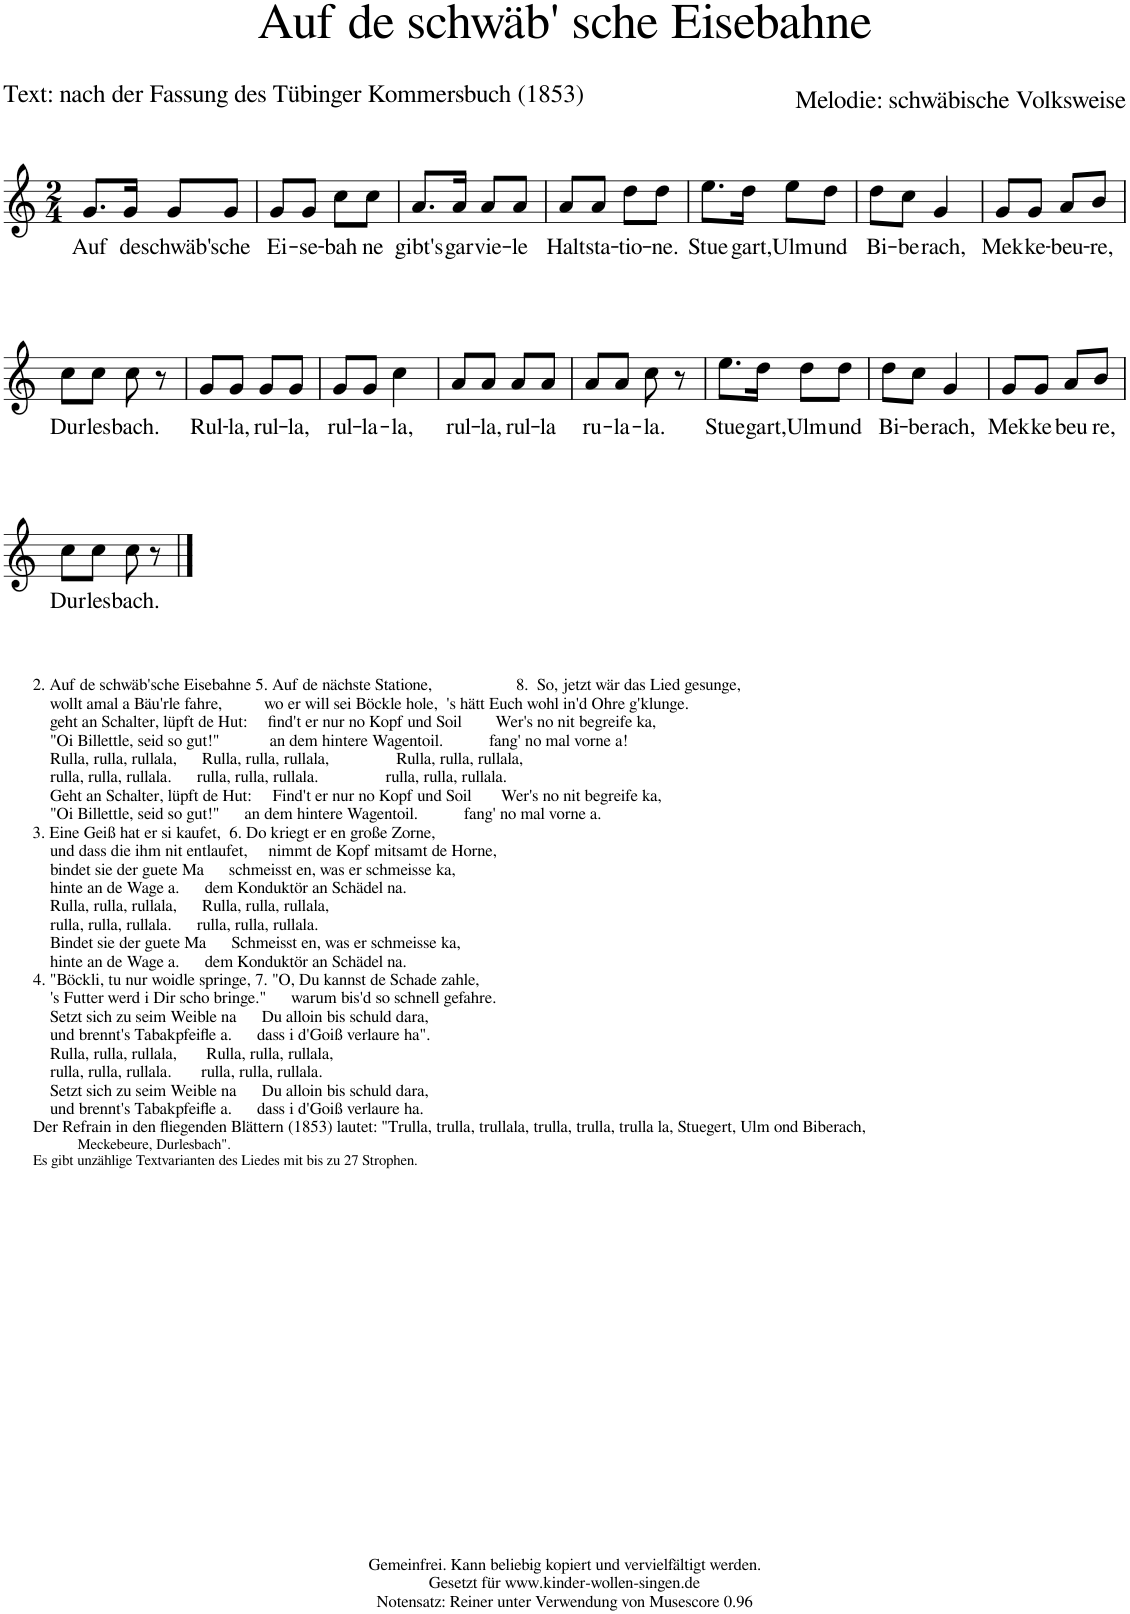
**kern	**text
*part1	*part1
*staff1	*staff1
*I"Guitar	*
*clefG2	*
*k[]	*
*M2/4	*
=1	=1
!	!LO:LY:b
8.g/L	Auf
!	!LO:LY:b
16g/Jk	de
!	!LO:LY:b
8g/L	schwäb'
!	!LO:LY:b
8g/J	sche
=2	=2
!	!LO:LY:b
8g/L	-Ei-
!	!LO:LY:b
8g/J	se-
!	!LO:LY:b
8cc\L	bah-
!	!LO:LY:b
8cc\J	ne
=3	=3
!	!LO:LY:b
8.a/L	gibt's
!	!LO:LY:b
16a/Jk	gar
!	!LO:LY:b
8a/L	vie-
!	!LO:LY:b
8a/J	le
=4	=4
!	!LO:LY:b
8a/L	Halt-
!	!LO:LY:b
8a/J	sta-
!	!LO:LY:b
8dd\L	tio-
!	!LO:LY:b
8dd\J	ne.
=5	=5
!	!LO:LY:b
8.ee\L	Stue-
!	!LO:LY:b
16dd\Jk	gart,
!	!LO:LY:b
8ee\L	Ulm
!	!LO:LY:b
8dd\J	und
=6	=6
!	!LO:LY:b
8dd\L	Bi-
!	!LO:LY:b
8cc\J	be-
!	!LO:LY:b
4g/	rach,
=7	=7
!	!LO:LY:b
8g/L	Mek-
!	!LO:LY:b
8g/J	ke-
!	!LO:LY:b
8a/L	beu-
!	!LO:LY:b
8b/J	re,
!!LO:LB:g=z
=8	=8
!	!LO:LY:b
8cc\L	Dur-
!	!LO:LY:b
8cc\J	les-
!	!LO:LY:b
8cc\	bach.
8r	.
=9	=9
!	!LO:LY:b
8g/L	Rul-
!	!LO:LY:b
8g/J	la,
!	!LO:LY:b
8g/L	rul-
!	!LO:LY:b
8g/J	la,
=10	=10
!	!LO:LY:b
8g/L	rul-
!	!LO:LY:b
8g/J	la-
!	!LO:LY:b
4cc\	la,
=11	=11
!	!LO:LY:b
8a/L	rul-
!	!LO:LY:b
8a/J	-la,
!	!LO:LY:b
8a/L	rul-
!	!LO:LY:b
8a/J	la
=12	=12
!	!LO:LY:b
8a/L	ru-
!	!LO:LY:b
8a/J	la-
!	!LO:LY:b
8cc\	la.
8r	.
=13	=13
!	!LO:LY:b
8.ee\L	Stue-
!	!LO:LY:b
16dd\Jk	gart,
!	!LO:LY:b
8dd\L	Ulm
!	!LO:LY:b
8dd\J	und
=14	=14
!	!LO:LY:b
8dd\L	Bi-
!	!LO:LY:b
8cc\J	be-
!	!LO:LY:b
4g/	rach,
=15	=15
!	!LO:LY:b
8g/L	Mek-
!	!LO:LY:b
8g/J	ke-
!	!LO:LY:b
8a/L	beu-
!	!LO:LY:b
8b/J	re,
!!LO:LB:g=z
=16	=16
!	!LO:LY:b
8cc\L	Dur-
!	!LO:LY:b
8cc\J	les-
!	!LO:LY:b
8cc\	bach.
8r	.
==	==
*-	*-
